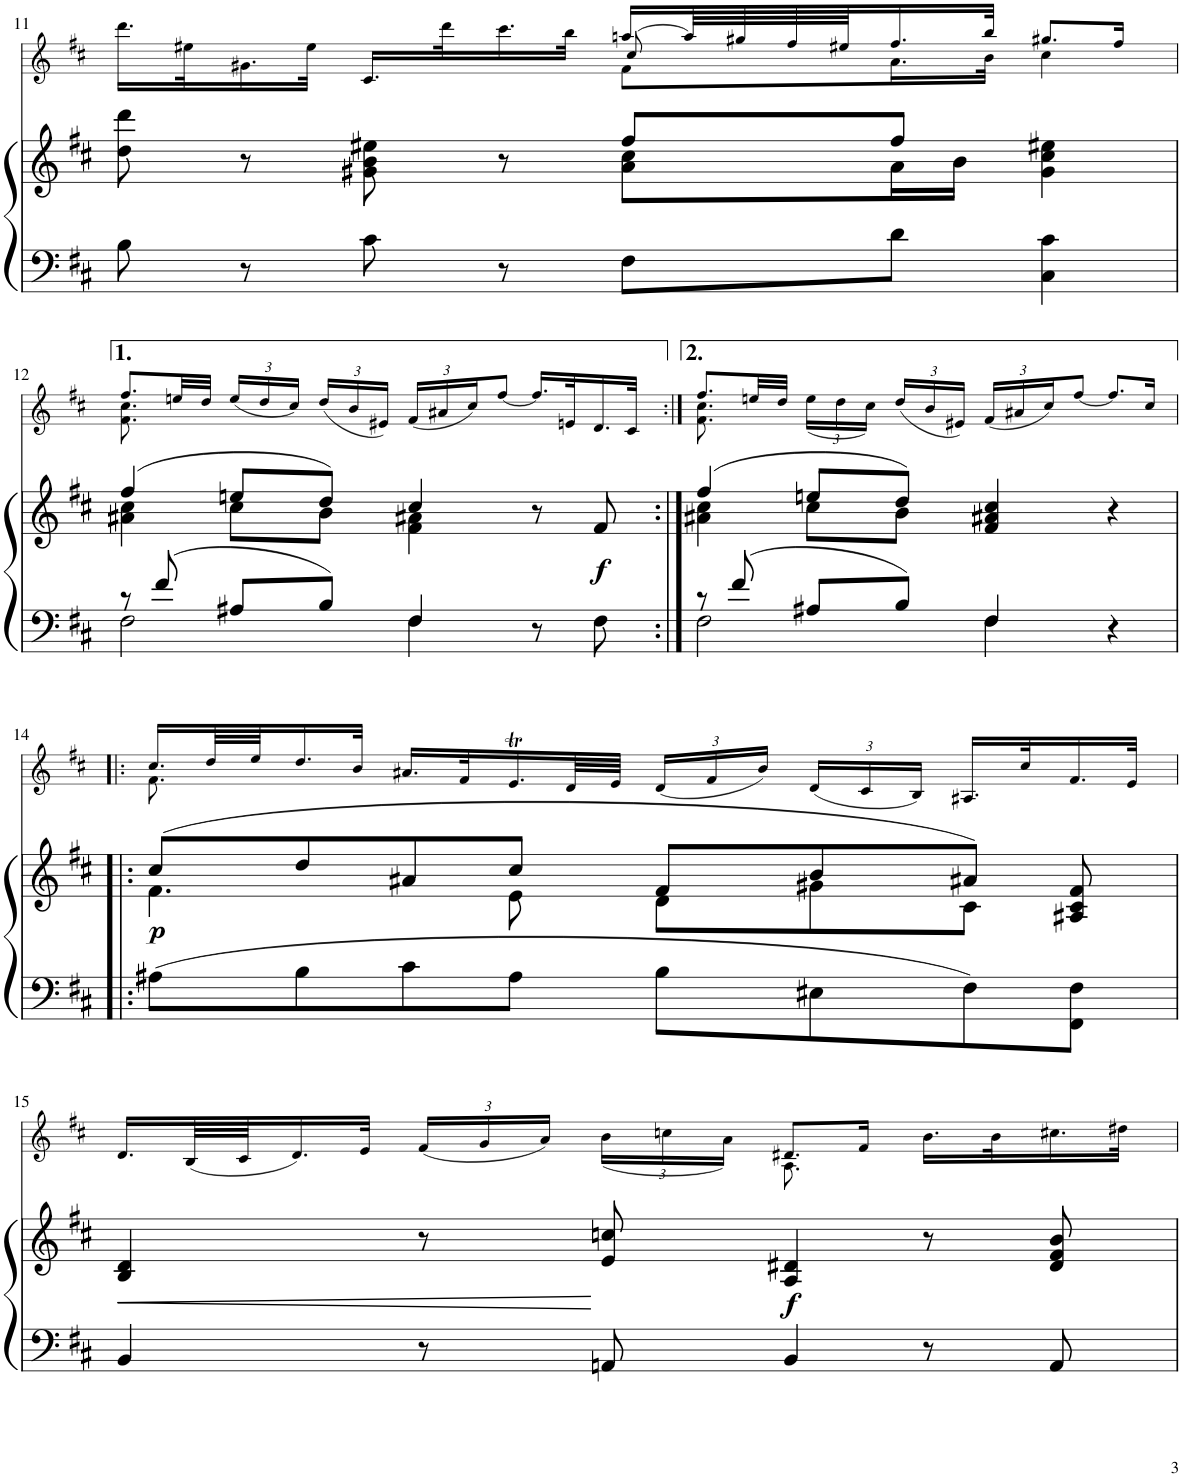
**kern	**kern	**dynam	**kern
*part2	*part2	*part2	*part1
*staff3	*staff2	*staff2/3	*staff1
*I"Piano	*	*	*I"Violin
*I'Pno	*	*	*I'Vln
!!LO:PB:g=z
*clefF4	*clefG2	*	*clefG2
*k[f#c#]	*k[f#c#]	*	*k[f#c#]
*M4/4	*M4/4	*	*M4/4
*met(c)	*met(c)	*	*met(c)
=11	=11	=11	=11
*	*^	*	*^
*	*	*	*	*	*^
8B\	8dd\ 8ddd\	2ryy	.	16.ddd\LL	2ryy	2ryy
.	.	.	.	32ee#X\K	.	.
8r	8r	.	.	16.g#X\	.	.
.	.	.	.	32ee#\JJk	.	.
8c#\	8g#X\ 8b\ 8ee#X\	.	.	16.c#/LL	.	.
.	.	.	.	32ddd\K	.	.
8r	8r	.	.	16.ccc#\	.	.
.	.	.	.	32bb\JJk	.	.
8F#\L	8ff#/L	8a\ 8cc#\L	.	[16aan/LL	8f#\L	8cc#/
.	.	.	.	64aa/LL]	.	.
.	.	.	.	64gg#X/	.	.
.	.	.	.	64ff#/	.	.
.	.	.	.	64ee#X/JJ	.	.
8d\J	8ff#/J	16a\L	.	16.ff#/	16.a\L	4.ryy
.	.	16b\JJ	.	.	.	.
.	.	.	.	32bb/JJk	32b\JJk	.
4C#\ 4c#\	4g#\ 4cc#\ 4ee#X\	4ryy	.	8.gg#X/L	4cc#\	.
.	.	.	.	16ff#/Jk	.	.
*	*	*	*	*	*v	*v
!!LO:LB:g=z
=12	=12	=12	=12	=12	=12
*^	*	*	*	*	*
8r	2F#\	(4ff#/	4a#X\ 4cc#\	.	8.ff#/L	8.f#\ 8.cc#\
8f#/	.	.	.	.	.	.
.	.	.	.	.	32een/LL	2ryy
.	.	.	.	.	32dd/JJJ	.
*	*	*	*	*	*Xbrackettup	*
8A#X/L	.	8een/L	8cc#\L	.	(<24ee/LL	.
.	.	.	.	.	24dd/	.
.	.	.	.	.	24cc#/JJ)	.
8B/J	.	8dd/J)	8b\J	.	(<24dd/LL	.
.	.	.	.	.	24b/	.
.	.	.	.	.	24e#X/JJ)	.
4F#/	4F#\	4cc#/	4f#\ 4a#X\	.	(<24f#/LL	.
.	.	.	.	.	24a#X/	.
.	.	.	.	.	24cc#/J)	.
.	.	.	.	.	[<8ff#/J	.
.	.	.	.	.	.	4ryy
8r	4ryy	8r	4ryy	.	16.ff#/LL]	.
.	.	.	.	.	32en/K	.
!	!	!	!	!LO:DY:b	!	!
8F#\	.	8f#/	.	f	16.d/	.
.	.	.	.	.	.	16ryy
.	.	.	.	.	32c#/JJk	.
=13:|!	=13:|!	=13:|!	=13:|!	=13:|!	=13:|!	=13:|!
8r	2F#\	(4ff#/	4a#X\ 4cc#\	.	8.ff#/L	8.f#\ 8.cc#\
8f#/	.	.	.	.	.	.
.	.	.	.	.	32een/LL	2ryy
.	.	.	.	.	32dd/JJJ	.
8A#X/L	.	8een/L	8cc#\L	.	(<24ee\LL	.
.	.	.	.	.	24dd\	.
.	.	.	.	.	24cc#\JJ)	.
8B/J	.	8dd/J)	8b\J	.	(<24dd/LL	.
.	.	.	.	.	24b/	.
.	.	.	.	.	24e#X/JJ)	.
4F#/	4F#\	4f#/ 4a#X/ 4cc#/	2ryy	.	(<24f#/LL	.
.	.	.	.	.	24a#X/	.
.	.	.	.	.	24cc#/J)	.
.	.	.	.	.	[<8ff#/J	.
.	.	.	.	.	.	4ryy
4r	4ryy	4r	.	.	8.ff#/L]	.
.	.	.	.	.	16cc#/Jk	16ryy
*v	*v	*	*	*	*	*
!!LO:LB:g=z	!!
=14!|:	=14!|:	=14!|:	=14!|:	=14!|:	=14!|:
!	!	!	!LO:DY:b	!	!
8A#X\L	(8cc#/L	4.f#\	p	16.cc#/LL	8.f#\
.	.	.	.	64dd/LL	.
.	.	.	.	64ee/JJ	.
8B\	8dd/	.	.	16.dd/	.
.	.	.	.	.	2ryy
.	.	.	.	32b/JJk	.
8c#\	8a#X/	.	.	16.a#X/LL	.
.	.	.	.	32f#/K	.
8A#\J	8cc#/J	8e\	.	16.eT/	.
.	.	.	.	64d/LL	.
.	.	.	.	64e/JJJJ	.
8B\L	8f#/L	8d\L	.	(<24d/LL	.
.	.	.	.	24f#/	.
.	.	.	.	24b/JJ)	.
8E#X\	8b/	8g#X\	.	(<24d/LL	.
.	.	.	.	24c#/	.
.	.	.	.	.	4ryy
.	.	.	.	24B/JJ)	.
8F#\	8a#X/J)	8c#\J	.	16.A#X/LL	.
.	.	.	.	32cc#/K	.
8FF#\ 8F#\J	8A#X/ 8c#/ 8f#/	8ryy	.	16.f#/	.
.	.	.	.	.	16ryy
.	.	.	.	32e/JJk	.
*	*v	*v	*	*	*
!!LO:LB:g=z	!!
=15	=15	=15	=15	=15
!	!	!LO:HP:b	!	!
4BB/	4B/ 4d/	<	16.d/LL	2ryy
.	.	.	(<64B/LL	.
.	.	.	64c#/JJ	.
.	.	.	16.d/)	.
.	.	.	32e/JJk	.
8r	8r	.	(<24f#/LL	.
.	.	.	24g/	.
.	.	.	24a/JJ)	.
8AAn/	8e/ 8ccn/	[	(<24b\LL	.
.	.	.	24ccn\	.
.	.	.	24a\JJ)	.
!	!	!LO:DY:b	!	!
4BB/	4A/ 4d#X/	f	8.d#X/L	8.A\
.	.	.	16f#/Jk	4ryy
8r	8r	.	16.b\LL	.
.	.	.	32b\K	.
8AA/	8d#/ 8f#/ 8b/	.	16.cc#X\	.
.	.	.	.	16ryy
.	.	.	32dd#X\JJk	.
*	*	*	*v	*v
=	=	=	=
*-	*-	*-	*-
